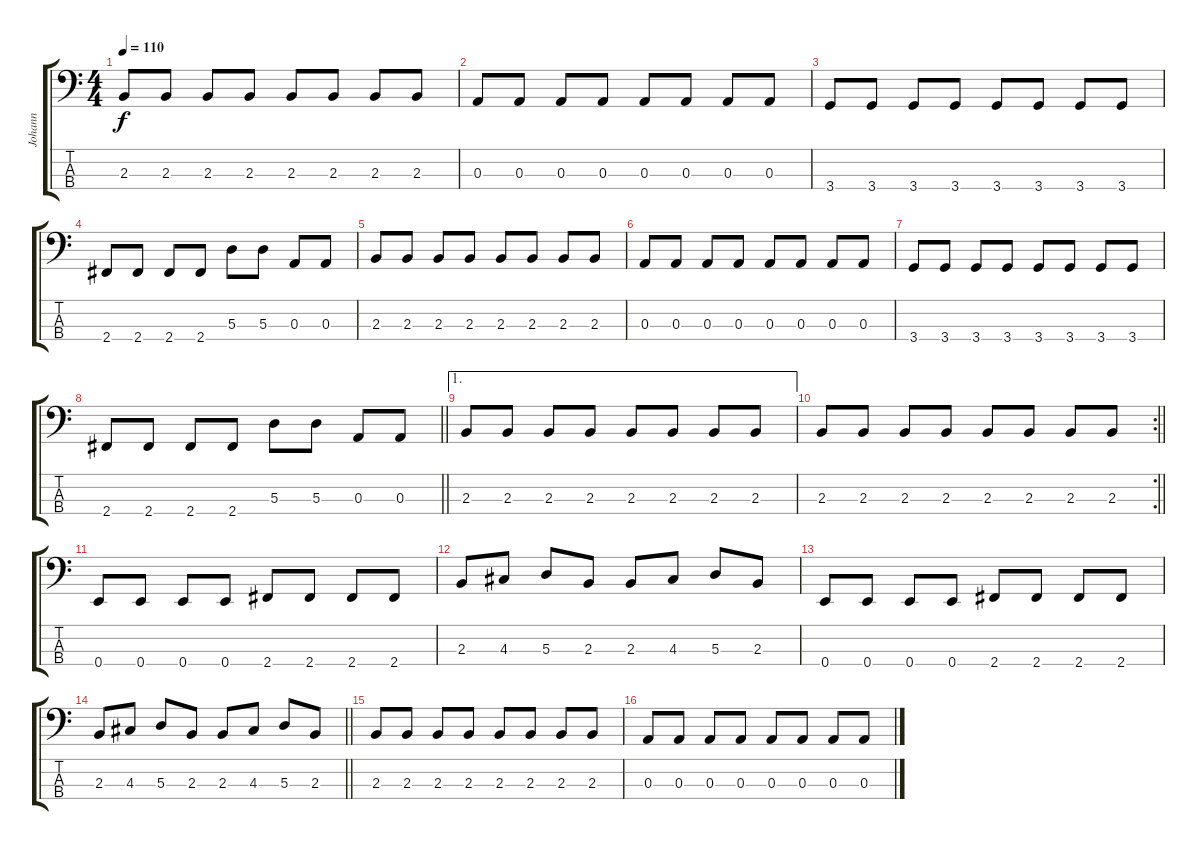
\track ("Johann" "Johann") {instrument electricbasspick}
\staff {score tabs}
\tuning (G2 D2 A1 E1) {hide}
\ts (4 4)
\tempo 110
\clef f4
\ks c
2.3.8{dy f} 2.3.8 2.3.8 2.3.8 2.3.8 2.3.8 2.3.8 2.3.8 |
0.3.8 0.3.8 0.3.8 0.3.8 0.3.8 0.3.8 0.3.8 0.3.8 |
3.4.8 3.4.8 3.4.8 3.4.8 3.4.8 3.4.8 3.4.8 3.4.8 |
2.4.8 2.4.8 2.4.8 2.4.8 5.3.8 5.3.8 0.3.8 0.3.8 |
2.3.8 2.3.8 2.3.8 2.3.8 2.3.8 2.3.8 2.3.8 2.3.8 |
0.3.8 0.3.8 0.3.8 0.3.8 0.3.8 0.3.8 0.3.8 0.3.8 |
3.4.8 3.4.8 3.4.8 3.4.8 3.4.8 3.4.8 3.4.8 3.4.8 |
\barLineRight lightlight
2.4.8 2.4.8 2.4.8 2.4.8 5.3.8 5.3.8 0.3.8 0.3.8 |
\ae 1
2.3.8 2.3.8 2.3.8 2.3.8 2.3.8 2.3.8 2.3.8 2.3.8 |
\rc 2
\barLineRight lightlight
2.3.8 2.3.8 2.3.8 2.3.8 2.3.8 2.3.8 2.3.8 2.3.8 |
0.4.8 0.4.8 0.4.8 0.4.8 2.4.8 2.4.8 2.4.8 2.4.8 |
2.3.8 4.3.8 5.3.8 2.3.8 2.3.8 4.3.8 5.3.8 2.3.8 |
0.4.8 0.4.8 0.4.8 0.4.8 2.4.8 2.4.8 2.4.8 2.4.8 |
\barLineRight lightlight
2.3.8 4.3.8 5.3.8 2.3.8 2.3.8 4.3.8 5.3.8 2.3.8 |
2.3.8 2.3.8 2.3.8 2.3.8 2.3.8 2.3.8 2.3.8 2.3.8 |
0.3.8 0.3.8 0.3.8 0.3.8 0.3.8 0.3.8 0.3.8 0.3.8
